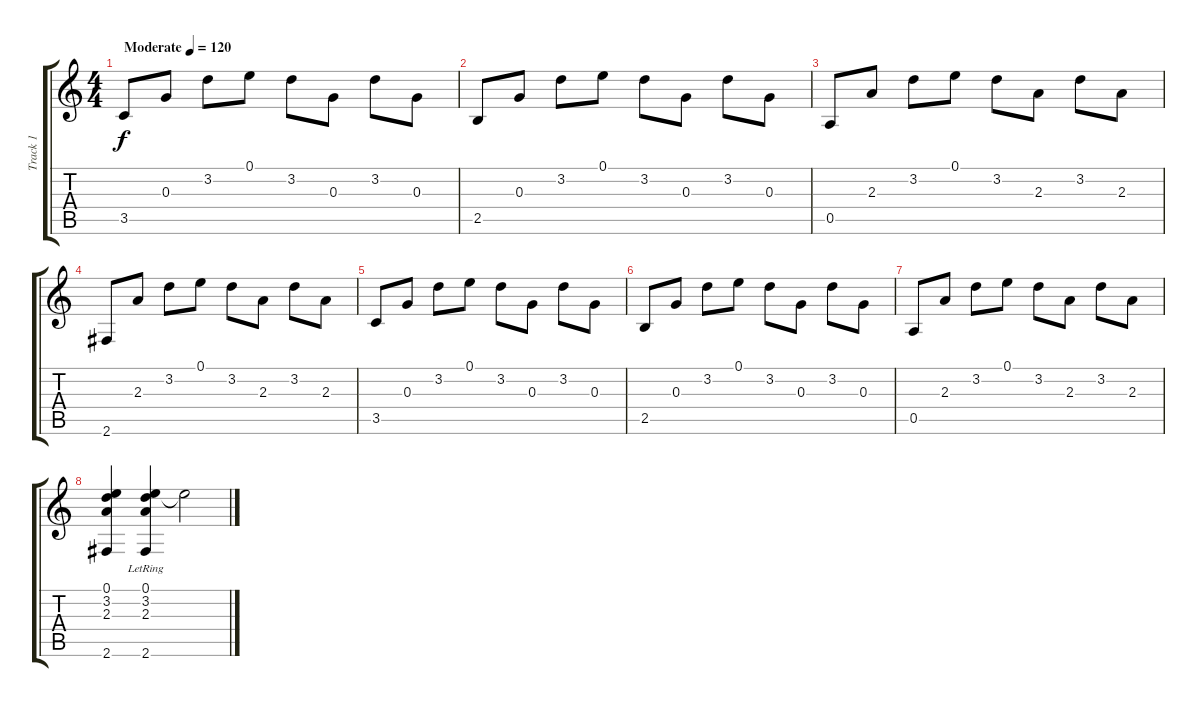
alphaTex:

\track ("Track 1" "Track 1") {instrument acousticguitarsteel}
\staff {score tabs}
\tuning (E4 B3 G3 D3 A2 E2) {hide}
\ts (4 4)
\tempo (120 "Moderate")
\clef g2
\ks c
3.5.8{dy f instrument acousticguitarsteel} 0.3.8 3.2.8 0.1.8 3.2.8 0.3.8 3.2.8 0.3.8 |
2.5.8 0.3.8 3.2.8 0.1.8 3.2.8 0.3.8 3.2.8 0.3.8 |
0.5.8 2.3.8 3.2.8 0.1.8 3.2.8 2.3.8 3.2.8 2.3.8 |
2.6.8 2.3.8 3.2.8 0.1.8 3.2.8 2.3.8 3.2.8 2.3.8 |
3.5.8 0.3.8 3.2.8 0.1.8 3.2.8 0.3.8 3.2.8 0.3.8 |
2.5.8 0.3.8 3.2.8 0.1.8 3.2.8 0.3.8 3.2.8 0.3.8 |
0.5.8 2.3.8 3.2.8 0.1.8 3.2.8 2.3.8 3.2.8 2.3.8 |
(0.1 3.2 2.3 2.6).4 (0.1{lr} 3.2{lr} 2.3{lr} 2.6{lr}).4 0.1{t}.2
